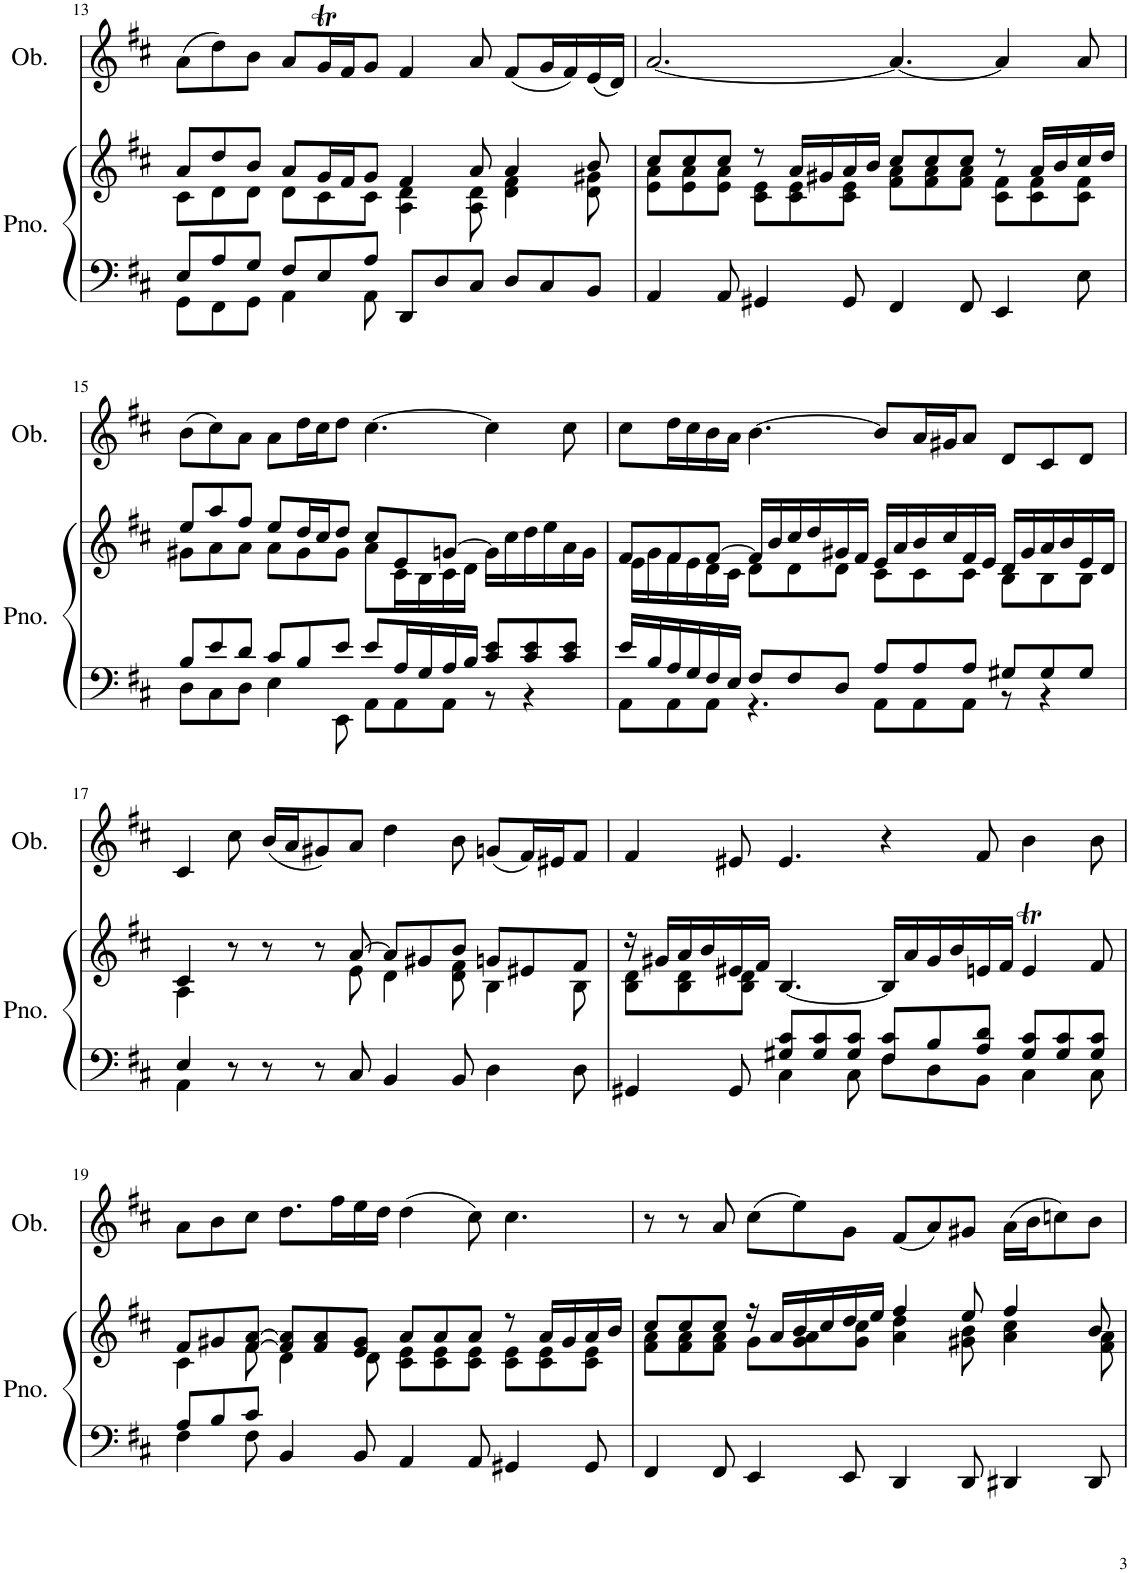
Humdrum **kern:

**kern	**kern	**kern
*part2	*part2	*part1
*staff3	*staff2	*staff1
*I"Piano	*	*I"Oboe
*I'Pno.	*	*I'Ob.
!!LO:PB:g=z
*clefF4	*clefG2	*clefG2
*k[f#c#]	*k[f#c#]	*k[f#c#]
*M12/8	*M12/8	*M12/8
=13	=13	=13
*^	*^	*
8E/L	8GG\L	8a/L	8c#\L	(8a\L
8A/	8FF#\	8dd/	8d\	8dd\)
8G/J	8GG\J	8b/J	8d\J	8b\J
8F#/L	4AA\	8a/L	8d\L	8a/L
8E/	.	16g/L	8c#\	16gT/L
.	.	16f#/J	.	16f#/J
8A/J	8AA\	8g/J	8c#\J	8g/J
8DD/L	2.ryy	4f#/	4A\ 4d\	4f#/
8D/	.	.	.	.
8C#/J	.	8a/	8A\ 8d\	8a/
8D/L	.	4a/	4d\ 4f#\	(8f#/L
8C#/	.	.	.	16g/L
.	.	.	.	16f#/)
8BB/J	.	8b/	8d\ 8g#X\	(16e/
.	.	.	.	16d/JJ)
*v	*v	*	*	*
=14	=14	=14	=14
4AA/	8cc#/L	8e\ 8a\L	[2.a/
.	8cc#/	8e\ 8a\	.
8AA/	8cc#/J	8e\ 8a\J	.
4GG#X/	8r	8c#\ 8e\L	.
.	16a/LL	8c#\ 8e\	.
.	16g#X/	.	.
8GG#/	16a/	8c#\ 8e\J	.
.	16b/JJ	.	.
4FF#/	8cc#/L	8f#\ 8a\L	4.a/_
.	8cc#/	8f#\ 8a\	.
8FF#/	8cc#/J	8f#\ 8a\J	.
4EE/	8r	8c#\ 8f#\L	4a/]
.	16a/LL	8c#\ 8f#\	.
.	16b/	.	.
8E\	16cc#/	8c#\ 8f#\J	8a/
.	16dd/JJ	.	.
!!LO:LB:g=z
=15	=15	=15	=15
*^	*	*	*
8B/L	8D\L	8ee/L	8g#X\L	(8b\L
8e/	8C#\	8aa/	8a\	8cc#\)
8d/J	8D\J	8ff#/J	8a\J	8a\J
8c#/L	4E\	8ee/L	8a\L	8a\L
8B/	.	16dd/L	8g#\	16dd\L
.	.	16cc#/J	.	16cc#\J
8e/J	8EE\	8dd/J	8g#\J	8dd\J
8e/L	8AA\L	8cc#/L	8a\L	[4.cc#\
16A/L	8AA\	8e/	16c#\L	.
16G/	.	.	16B\	.
16A/	8AA\J	[8gn/J	16c#\	.
16B/JJ	.	.	16d\JJ	.
8c#/ 8e/L	8r	16g\LL]	4.ryy	4cc#\]
.	.	16cc#\	.	.
8c#/ 8e/	4r	16dd\	.	.
.	.	16ee\	.	.
8c#/ 8e/J	.	16a\	.	8cc#\
.	.	16g\JJ	.	.
=16	=16	=16	=16	=16
16e/LL	8AA\L	8f#/L	16e\LL	8cc#\L
16B/	.	.	16g\	.
16A/	8AA\	8f#/	16f#\	16dd\L
16G/	.	.	16e\	16cc#\
16F#/	8AA\J	[8f#/J	16d\	16b\
16E/JJ	.	.	16c#\JJ	16a\JJ
8F#/L	4.r	16f#/LL]	8d\L	[4.b\
.	.	16b/	.	.
8F#/	.	16cc#/	8d\	.
.	.	16dd/	.	.
8D/J	.	16g#X/	8d\J	.
.	.	16f#/JJ	.	.
8A/L	8AA\L	16e/LL	8c#\L	8b/L]
.	.	16a/	.	.
8A/	8AA\	16b/	8c#\	16a/L
.	.	16cc#/	.	16g#X/J
8A/J	8AA\J	16f#/	8c#\J	8a/J
.	.	16e/JJ	.	.
8G#X/L	8r	16d/LL	8B\L	8d/L
.	.	16g#/	.	.
8G#/	4r	16a/	8B\	8c#/
.	.	16b/	.	.
8G#/J	.	16e/	8B\J	8d/J
.	.	16d/JJ	.	.
!!LO:LB:g=z
=17	=17	=17	=17	=17
4E/	4AA\	4c#/	4A\	4c#/
8r	1ryy	8r	4.ryy	8cc#\
8r	.	8r	.	(16b/LL
.	.	.	.	16a/J
8r	.	8r	.	8g#X/)
8C#/	.	[8a/	8e\	8a/J
4BB/	.	8a/L]	4d\	4dd\
.	.	8g#X/	.	.
8BB/	.	8b/J	8d\ 8f#\	8b\
4D\	.	8gn/L	4B\	(8gn/L
.	4ryy	8e#X/	.	16f#/L)
.	.	.	.	16e#X/J
8D\	.	8f#/J	8B\	8f#/J
=18	=18	=18	=18	=18
4GG#X/	4.ryy	16r	8B\ 8d\L	4f#/
.	.	16g#X/LL	.	.
.	.	16a/	8B\ 8d\	.
.	.	16b/	.	.
8GG#/	.	16e#X/	8B\ 8d\J	8e#X/
.	.	16f#/JJ	.	.
8G#X/ 8c#/L	4C#\	[4.B/	1ryy	4.e#/
8G#/ 8c#/	.	.	.	.
8G#/ 8c#/J	8C#\	.	.	.
8F#/ 8c#/L	8F#\L	16B/LL]	.	4r
.	.	16a/	.	.
8B/	8D\	16g#/	.	.
.	.	16b/	.	.
8A/ 8d/J	8BB\J	16en/	.	8f#/
.	.	16f#/JJ	.	.
8G#/ 8c#/L	4C#\	4eT/	.	4b\
8G#/ 8c#/	.	.	.	.
8G#/ 8c#/J	8C#\	8f#/	8ryy	8b\
!!LO:LB:g=z
=19	=19	=19	=19	=19
8A/L	4F#\	8f#/L	4c#\	8a\L
8B/	.	8g#X/	.	8b\
8c#/J	8F#\	[8f#/ [8a/J	8f#\	8cc#\J
4BB/	1ryy	8f#/] 8a/]L	4d\	8.dd\L
.	.	8f#/ 8a/	.	.
.	.	.	.	16ff#\L
8BB/	.	8e/ 8g#/J	8d\	16ee\
.	.	.	.	16dd\JJ
4AA/	.	8a/L	8c#\ 8e\L	(4dd\
.	.	8a/	8c#\ 8e\	.
8AA/	.	8a/J	8c#\ 8e\J	8cc#\)
4GG#X/	.	8r	8c#\ 8e\L	4.cc#\
.	.	16a/LL	8c#\ 8e\	.
.	.	16g#/	.	.
8GG#/	8ryy	16a/	8c#\ 8e\J	.
.	.	16b/JJ	.	.
*v	*v	*	*	*
=20	=20	=20	=20
4FF#/	8cc#/L	8f#\ 8a\L	8r
.	8cc#/	8f#\ 8a\	8r
8FF#/	8cc#/J	8f#\ 8a\J	8a/
4EE/	16r	8g\L	(8cc#\L
.	16a/LL	.	.
.	16b/	8g\ 8a\	8ee\)
.	16cc#/	.	.
8EE/	16dd/	8g\ 8cc#\J	8g\J
.	16ee/JJ	.	.
4DD/	4ff#/	4a\ 4dd\	(8f#/L
.	.	.	8a/)
8DD/	8ee/	8g#X\ 8b\	8g#X/J
4DD#X/	4ff#/	4a\ 4cc#\	(16a\LL
.	.	.	16b\J
.	.	.	8ccn\)
8DD#/	8b/	8f#\ 8a\	8b\J
*	*v	*v	*
=	=	=
*-	*-	*-
